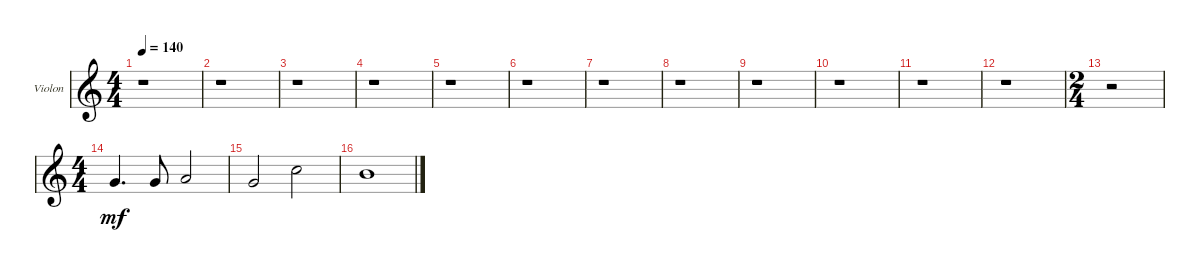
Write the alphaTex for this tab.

\defaultSystemsLayout 4
\bracketExtendMode groupsimilarinstruments
\firstSystemTrackNameOrientation horizontal
\otherSystemsTrackNameOrientation horizontal
\track ("Violon" "Violon") {instrument violin}
\staff {score}
\tuning (E5 A4 D4 G3)
\ts (4 4)
\tempo 140
\clef g2
\ks c
r.1{dy mf instrument violin} |
r.1 |
r.1 |
r.1 |
r.1 |
r.1 |
r.1 |
r.1 |
r.1 |
r.1 |
r.1 |
r.1 |
\ts (2 4)
r.2 |
\ts (4 4)
5.3.4{d} 5.3.8 7.3.2 |
5.3.2 3.2.2 |
2.2.1
